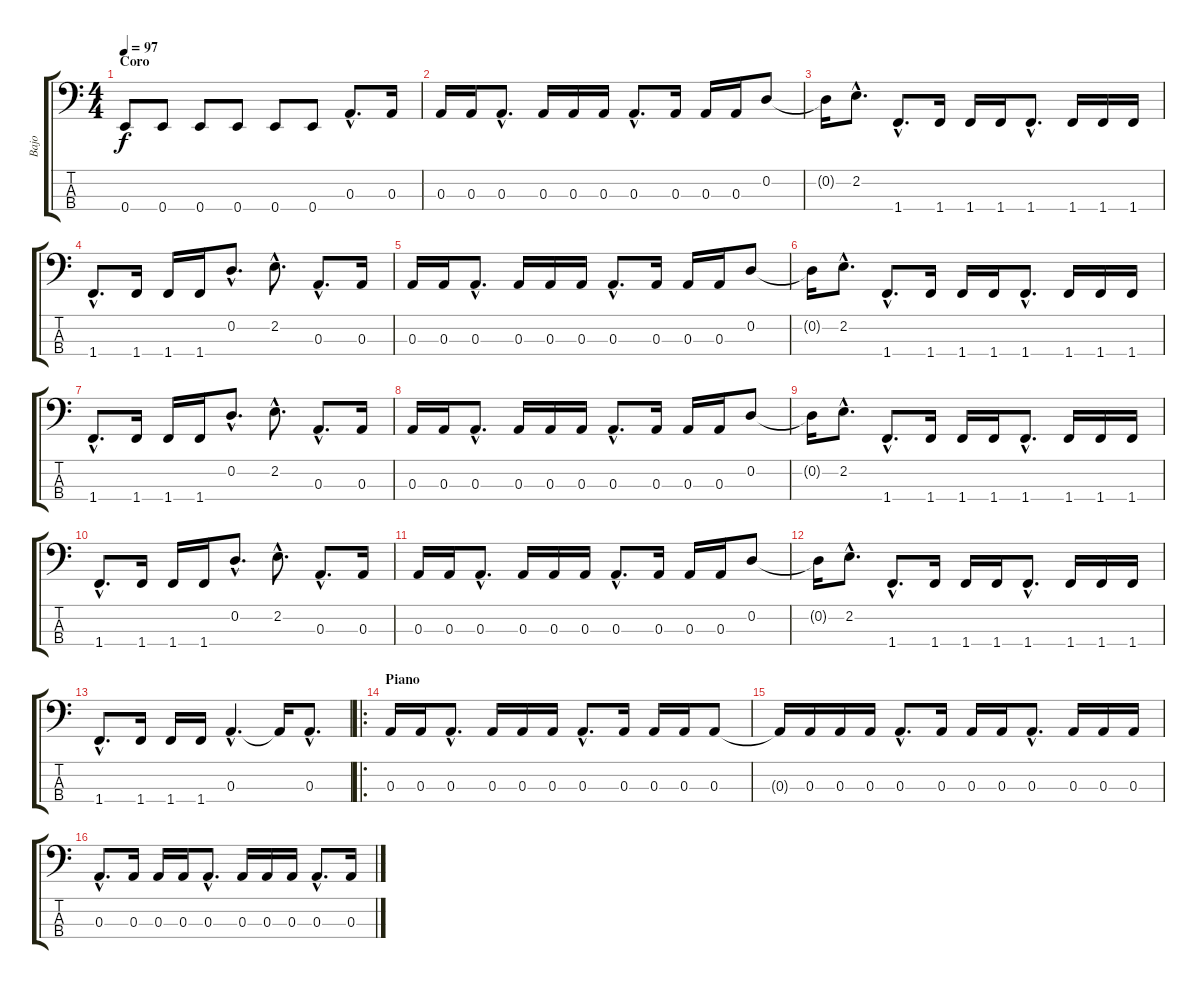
\track ("Bajo" "Bajo") {instrument electricbassfinger}
\staff {score tabs}
\tuning (G2 D2 A1 E1) {hide}
\ts (4 4)
\section ("" "Coro")
\tempo 97
\clef f4
\ks c
0.4.8{dy f} 0.4.8 0.4.8 0.4.8 0.4.8 0.4.8 0.3{hac}.8{d} 0.3.16 |
0.3.16 0.3.16 0.3{hac}.8{d} 0.3.16 0.3.16 0.3.16 0.3{hac}.8{d} 0.3.16 0.3.16 0.3.16 0.2.8 |
0.2{t}.16 2.2{hac}.8{d} 1.4{hac}.8{d} 1.4.16 1.4.16 1.4.16 1.4{hac}.8{d} 1.4.16 1.4.16 1.4.16 |
1.4{hac}.8{d} 1.4.16 1.4.16 1.4.16 0.2{hac}.8{d} 2.2{hac}.8{d} 0.3{hac}.8{d} 0.3.16 |
0.3.16 0.3.16 0.3{hac}.8{d} 0.3.16 0.3.16 0.3.16 0.3{hac}.8{d} 0.3.16 0.3.16 0.3.16 0.2.8 |
0.2{t}.16 2.2{hac}.8{d} 1.4{hac}.8{d} 1.4.16 1.4.16 1.4.16 1.4{hac}.8{d} 1.4.16 1.4.16 1.4.16 |
1.4{hac}.8{d} 1.4.16 1.4.16 1.4.16 0.2{hac}.8{d} 2.2{hac}.8{d} 0.3{hac}.8{d} 0.3.16 |
0.3.16 0.3.16 0.3{hac}.8{d} 0.3.16 0.3.16 0.3.16 0.3{hac}.8{d} 0.3.16 0.3.16 0.3.16 0.2.8 |
0.2{t}.16 2.2{hac}.8{d} 1.4{hac}.8{d} 1.4.16 1.4.16 1.4.16 1.4{hac}.8{d} 1.4.16 1.4.16 1.4.16 |
1.4{hac}.8{d} 1.4.16 1.4.16 1.4.16 0.2{hac}.8{d} 2.2{hac}.8{d} 0.3{hac}.8{d} 0.3.16 |
0.3.16 0.3.16 0.3{hac}.8{d} 0.3.16 0.3.16 0.3.16 0.3{hac}.8{d} 0.3.16 0.3.16 0.3.16 0.2.8 |
0.2{t}.16 2.2{hac}.8{d} 1.4{hac}.8{d} 1.4.16 1.4.16 1.4.16 1.4{hac}.8{d} 1.4.16 1.4.16 1.4.16 |
1.4{hac}.8{d} 1.4.16 1.4.16 1.4.16 0.3{hac}.4{d} 0.3{t}.16 0.3{hac}.8{d} |
\ro
\section ("" "Piano ")
0.3.16 0.3.16 0.3{hac}.8{d} 0.3.16 0.3.16 0.3.16 0.3{hac}.8{d} 0.3.16 0.3.16 0.3.16 0.3.8 |
0.3{t}.16 0.3.16 0.3.16 0.3.16 0.3{hac}.8{d} 0.3.16 0.3.16 0.3.16 0.3{hac}.8{d} 0.3.16 0.3.16 0.3.16 |
0.3{hac}.8{d} 0.3.16 0.3.16 0.3.16 0.3{hac}.8{d} 0.3.16 0.3.16 0.3.16 0.3{hac}.8{d} 0.3.16
